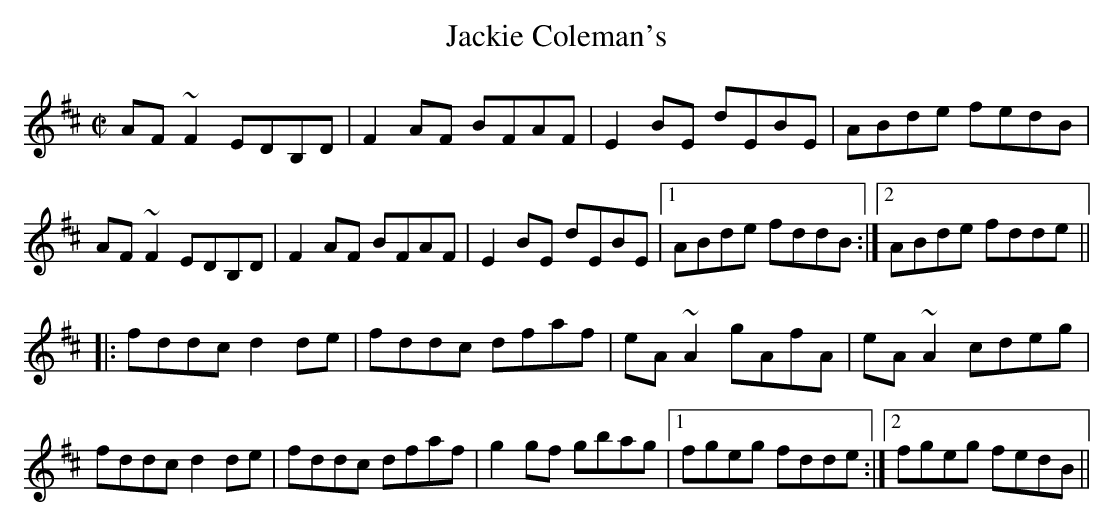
X:1
T:Jackie Coleman's
M:C|
K:D
AF~F2 EDB,D|F2AF BFAF|E2BE dEBE|ABde fedB|
AF~F2 EDB,D|F2AF BFAF|E2BE dEBE|1 ABde fddB:|2 ABde fdde||
|:fddc d2de|fddc dfaf|eA~A2 gAfA|eA~A2 cdeg|
fddc d2de|fddc dfaf|g2gf gbag|1 fgeg fdde:|2 fgeg fedB||
